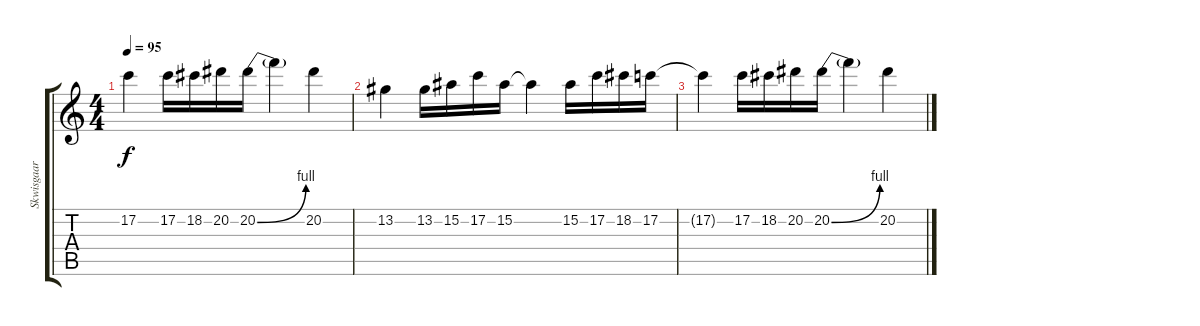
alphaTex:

\track ("Skwisgaar 2" "Skwisgaar ") {instrument distortionguitar}
\staff {score tabs}
\tuning (C4 G3 Eb3 Bb2 F2 C2) {hide}
\ts (4 4)
\tempo 95
\clef g2
\ks c
17.2{t}.4{dy f} 17.2.16 18.2.16 20.2.16 20.2{be (bend 0 0 60 4)}.16 20.2{t}.4 20.2.4 |
13.2.4 13.2.16 15.2.16 17.2.16 15.2.16 15.2{t}.4 15.2.16 17.2.16 18.2.16 17.2.16 |
17.2{t}.4 17.2.16 18.2.16 20.2.16 20.2{be (bend 0 0 60 4)}.16 20.2{t}.4 20.2.4
